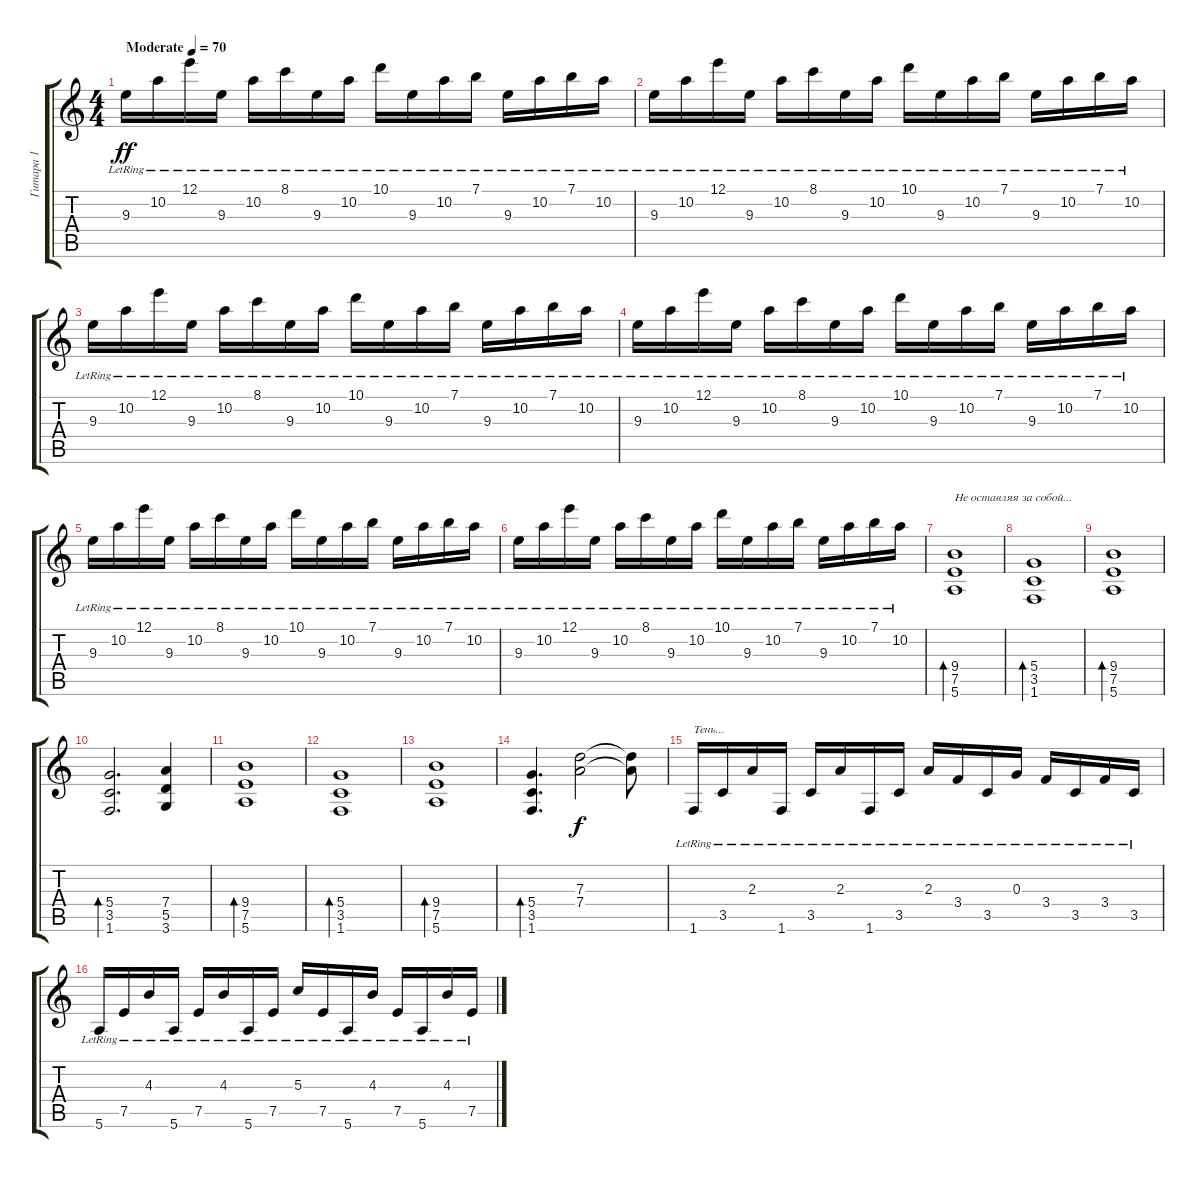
\track ("Гитара 1" "Гитара 1") {instrument acousticguitarsteel}
\staff {score tabs}
\tuning (E4 B3 G3 D3 A2 E2) {hide}
\ts (4 4)
\tempo (70 "Moderate")
\clef g2
\ks c
9.3{lr}.16{dy ff instrument acousticguitarsteel} 10.2{lr}.16 12.1{lr}.16 9.3{lr}.16 10.2{lr}.16 8.1{lr}.16 9.3{lr}.16 10.2{lr}.16 10.1{lr}.16 9.3{lr}.16 10.2{lr}.16 7.1{lr}.16 9.3{lr}.16 10.2{lr}.16 7.1{lr}.16 10.2{lr}.16 |
9.3{lr}.16 10.2{lr}.16 12.1{lr}.16 9.3{lr}.16 10.2{lr}.16 8.1{lr}.16 9.3{lr}.16 10.2{lr}.16 10.1{lr}.16 9.3{lr}.16 10.2{lr}.16 7.1{lr}.16 9.3{lr}.16 10.2{lr}.16 7.1{lr}.16 10.2{lr}.16 |
9.3{lr}.16 10.2{lr}.16 12.1{lr}.16 9.3{lr}.16 10.2{lr}.16 8.1{lr}.16 9.3{lr}.16 10.2{lr}.16 10.1{lr}.16 9.3{lr}.16 10.2{lr}.16 7.1{lr}.16 9.3{lr}.16 10.2{lr}.16 7.1{lr}.16 10.2{lr}.16 |
9.3{lr}.16 10.2{lr}.16 12.1{lr}.16 9.3{lr}.16 10.2{lr}.16 8.1{lr}.16 9.3{lr}.16 10.2{lr}.16 10.1{lr}.16 9.3{lr}.16 10.2{lr}.16 7.1{lr}.16 9.3{lr}.16 10.2{lr}.16 7.1{lr}.16 10.2{lr}.16 |
9.3{lr}.16 10.2{lr}.16 12.1{lr}.16 9.3{lr}.16 10.2{lr}.16 8.1{lr}.16 9.3{lr}.16 10.2{lr}.16 10.1{lr}.16 9.3{lr}.16 10.2{lr}.16 7.1{lr}.16 9.3{lr}.16 10.2{lr}.16 7.1{lr}.16 10.2{lr}.16 |
9.3{lr}.16 10.2{lr}.16 12.1{lr}.16 9.3{lr}.16 10.2{lr}.16 8.1{lr}.16 9.3{lr}.16 10.2{lr}.16 10.1{lr}.16 9.3{lr}.16 10.2{lr}.16 7.1{lr}.16 9.3{lr}.16 10.2{lr}.16 7.1{lr}.16 10.2{lr}.16 |
(9.4 7.5 5.6).1{bd 60 txt "Не оставляя за собой..."} |
(5.4 3.5 1.6).1{bd 60} |
(9.4 7.5 5.6).1{bd 60} |
(5.4 3.5 1.6).2{d bd 60} (7.4 5.5 3.6).4 |
(9.4 7.5 5.6).1{bd 60} |
(5.4 3.5 1.6).1{bd 60} |
(9.4 7.5 5.6).1{bd 60} |
(5.4 3.5 1.6).4{d bd 60} (7.3 7.4).2{dy f} (7.3{t} 7.4{t}).8 |
1.6{lr}.16{txt "Тень..."} 3.5{lr}.16 2.3{lr}.16 1.6{lr}.16 3.5{lr}.16 2.3{lr}.16 1.6{lr}.16 3.5{lr}.16 2.3{lr}.16 3.4{lr}.16 3.5{lr}.16 0.3{lr}.16 3.4{lr}.16 3.5{lr}.16 3.4{lr}.16 3.5{lr}.16 |
5.6{lr}.16 7.5{lr}.16 4.3{lr}.16 5.6{lr}.16 7.5{lr}.16 4.3{lr}.16 5.6{lr}.16 7.5{lr}.16 5.3{lr}.16 7.5{lr}.16 5.6{lr}.16 4.3{lr}.16 7.5{lr}.16 5.6{lr}.16 4.3{lr}.16 7.5{lr}.16
